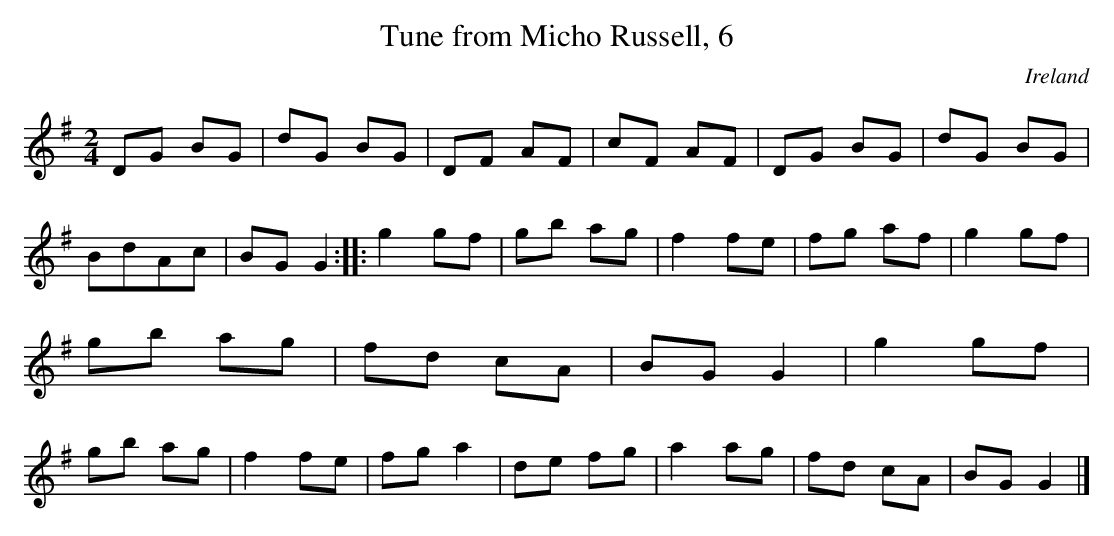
X:1
T:Tune from Micho Russell, 6
L:1/8
M:2/4
O:Ireland
K:G major
DG BG| dG BG| DF AF| cF AF | \
DG BG| dG BG| BdAc| BG G2::  \
g2 gf| gb ag| f2 fe| fg af | \
g2 gf| gb ag| fd cA| BG G2 | \
g2 gf| gb ag| f2 fe| fg a2 | \
de fg| a2 ag| fd cA| BG G2 |]
